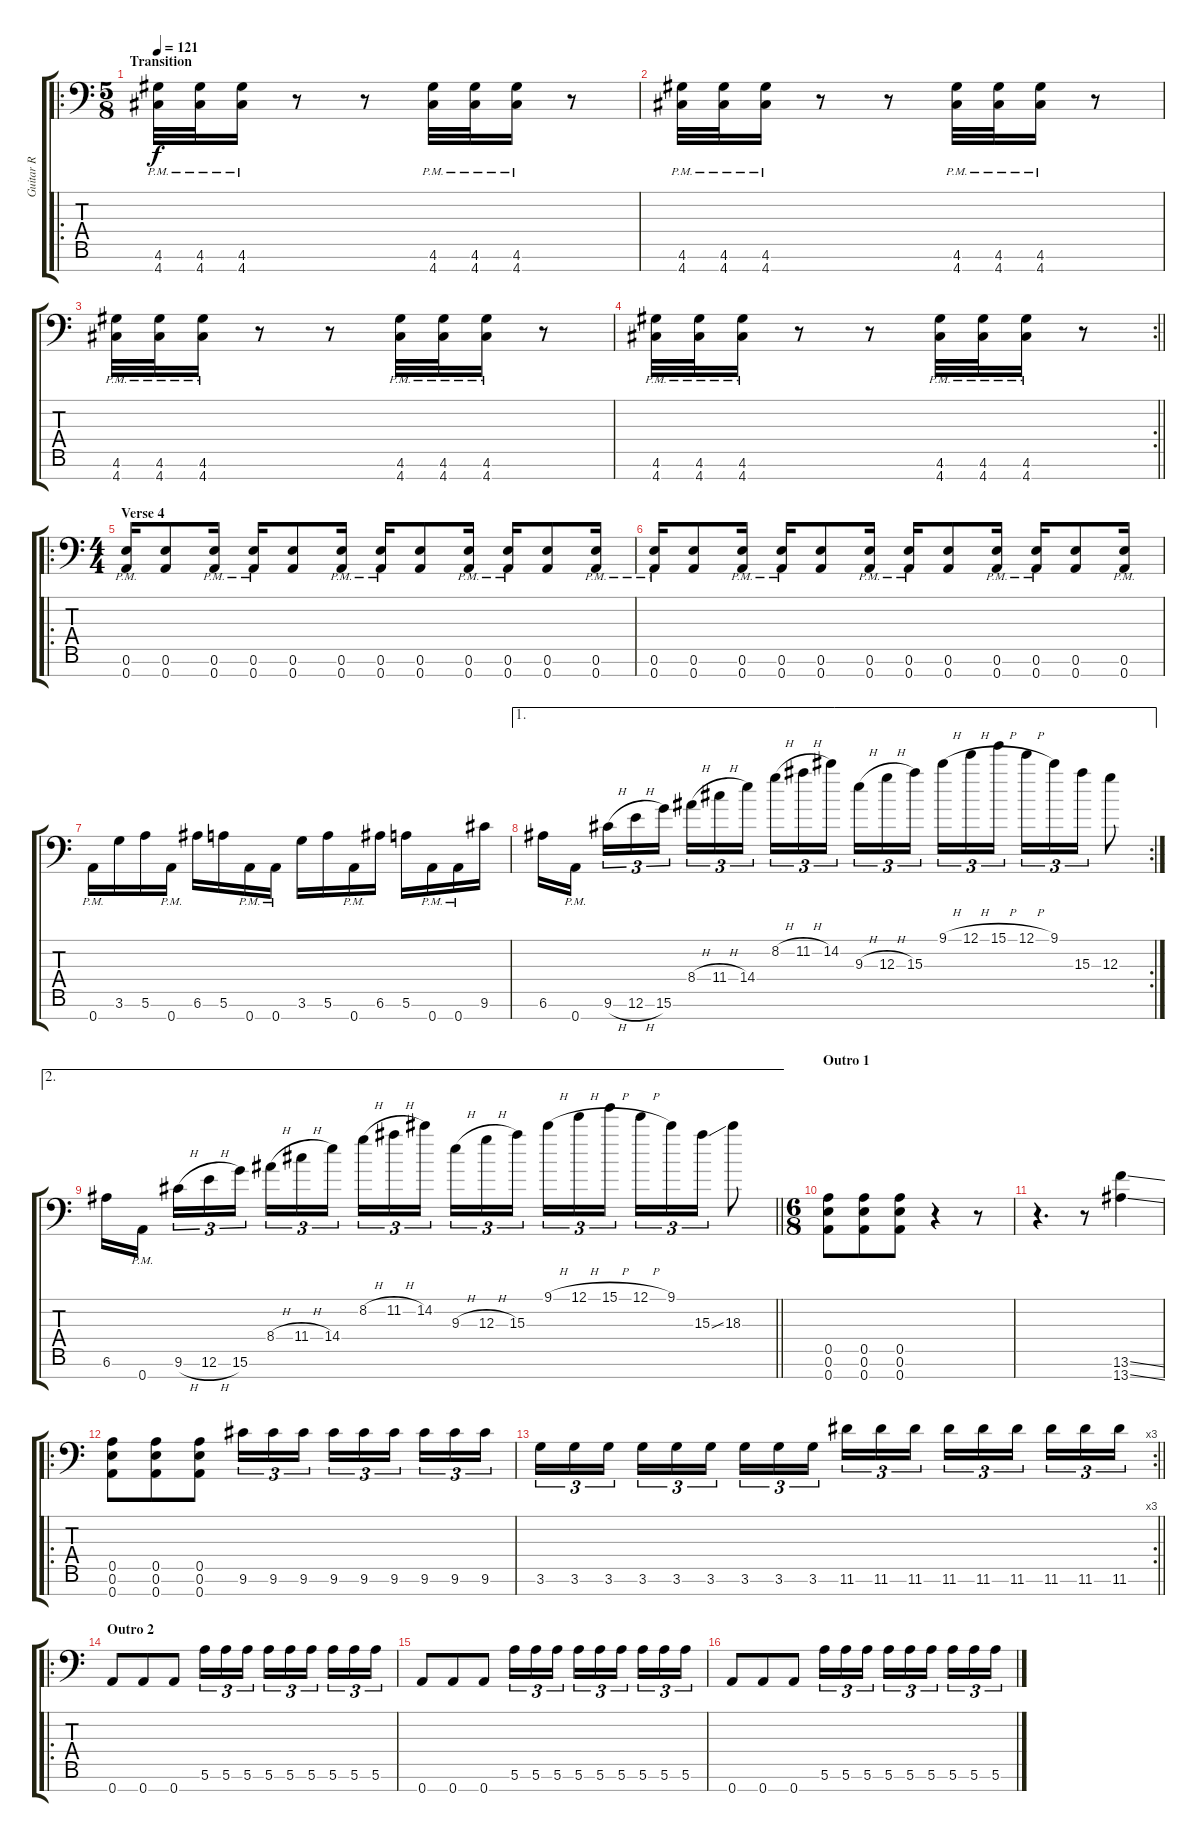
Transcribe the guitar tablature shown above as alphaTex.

\track ("Guitar R" "Guitar R") {instrument overdrivenguitar}
\staff {score tabs}
\tuning (E4 B3 G3 D3 A2 E2 A1) {hide}
\ro
\ts (5 8)
\section ("" "Transition")
\tempo 121
\clef f4
\ks c
(4.6{pm} 4.7{pm}).32{dy f} (4.6{pm} 4.7{pm}).32 (4.6{pm} 4.7{pm}).16 r.8 r.8 (4.6{pm} 4.7{pm}).32 (4.6{pm} 4.7{pm}).32 (4.6{pm} 4.7{pm}).16 r.8 |
(4.6{pm} 4.7{pm}).32 (4.6{pm} 4.7{pm}).32 (4.6{pm} 4.7{pm}).16 r.8 r.8 (4.6{pm} 4.7{pm}).32 (4.6{pm} 4.7{pm}).32 (4.6{pm} 4.7{pm}).16 r.8 |
(4.6{pm} 4.7{pm}).32 (4.6{pm} 4.7{pm}).32 (4.6{pm} 4.7{pm}).16 r.8 r.8 (4.6{pm} 4.7{pm}).32 (4.6{pm} 4.7{pm}).32 (4.6{pm} 4.7{pm}).16 r.8 |
\rc 2
\barLineRight lightlight
(4.6{pm} 4.7{pm}).32 (4.6{pm} 4.7{pm}).32 (4.6{pm} 4.7{pm}).16 r.8 r.8 (4.6{pm} 4.7{pm}).32 (4.6{pm} 4.7{pm}).32 (4.6{pm} 4.7{pm}).16 r.8 |
\ro
\ts (4 4)
\section ("" "Verse 4")
(0.6{pm} 0.7{pm}).16 (0.6 0.7).8 (0.6{pm} 0.7{pm}).16 (0.6{pm} 0.7{pm}).16 (0.6 0.7).8 (0.6{pm} 0.7{pm}).16 (0.6{pm} 0.7{pm}).16 (0.6 0.7).8 (0.6{pm} 0.7{pm}).16 (0.6{pm} 0.7{pm}).16 (0.6 0.7).8 (0.6{pm} 0.7{pm}).16 |
(0.6{pm} 0.7{pm}).16 (0.6 0.7).8 (0.6{pm} 0.7{pm}).16 (0.6{pm} 0.7{pm}).16 (0.6 0.7).8 (0.6{pm} 0.7{pm}).16 (0.6{pm} 0.7{pm}).16 (0.6 0.7).8 (0.6{pm} 0.7{pm}).16 (0.6{pm} 0.7{pm}).16 (0.6 0.7).8 (0.6{pm} 0.7{pm}).16 |
0.7{pm}.16 3.6.16 5.6.16 0.7{pm}.16 6.6.16 5.6.16 0.7{pm}.16 0.7{pm}.16 3.6.16 5.6.16 0.7{pm}.16 6.6.16 5.6.16 0.7{pm}.16 0.7{pm}.16 9.6.16 |
\ae 1
\rc 2
6.6.16 0.7{pm}.16{beam splitsecondary} 9.6{h}.16{tu (3 2)} 12.6{h}.16{tu (3 2)} 15.6.16{tu (3 2)} 8.4{h}.16{tu (3 2)} 11.4{h}.16{tu (3 2)} 14.4.16{tu (3 2) beam splitsecondary} 8.2{h}.16{tu (3 2)} 11.2{h}.16{tu (3 2)} 14.2.16{tu (3 2)} 9.3{h}.16{tu (3 2)} 12.3{h}.16{tu (3 2)} 15.3.16{tu (3 2) beam splitsecondary} 9.1{h}.16{tu (3 2)} 12.1{h}.16{tu (3 2)} 15.1{h}.16{tu (3 2)} 12.1{h}.16{tu (3 2)} 9.1.16{tu (3 2)} 15.3.16{tu (3 2)} 12.3.8 |
\ae 2
\barLineRight lightlight
6.6.16 0.7{pm}.16{beam splitsecondary} 9.6{h}.16{tu (3 2)} 12.6{h}.16{tu (3 2)} 15.6.16{tu (3 2)} 8.4{h}.16{tu (3 2)} 11.4{h}.16{tu (3 2)} 14.4.16{tu (3 2) beam splitsecondary} 8.2{h}.16{tu (3 2)} 11.2{h}.16{tu (3 2)} 14.2.16{tu (3 2)} 9.3{h}.16{tu (3 2)} 12.3{h}.16{tu (3 2)} 15.3.16{tu (3 2) beam splitsecondary} 9.1{h}.16{tu (3 2)} 12.1{h}.16{tu (3 2)} 15.1{h}.16{tu (3 2)} 12.1{h}.16{tu (3 2)} 9.1.16{tu (3 2)} 15.3{ss}.16{tu (3 2)} 18.3.8 |
\ts (6 8)
\section ("" "Outro 1")
(0.5 0.6 0.7).8 (0.5 0.6 0.7).8 (0.5 0.6 0.7).8 r.4 r.8 |
r.4{d} r.8 (13.6{ss} 13.7{ss}).4 |
\ro
(0.5 0.6 0.7).8 (0.5 0.6 0.7).8 (0.5 0.6 0.7).8 9.6.16{tu (3 2)} 9.6.16{tu (3 2)} 9.6.16{tu (3 2) beam splitsecondary} 9.6.16{tu (3 2)} 9.6.16{tu (3 2)} 9.6.16{tu (3 2) beam splitsecondary} 9.6.16{tu (3 2)} 9.6.16{tu (3 2)} 9.6.16{tu (3 2)} |
\rc 3
\barLineRight lightlight
3.6.16{tu (3 2)} 3.6.16{tu (3 2)} 3.6.16{tu (3 2) beam splitsecondary} 3.6.16{tu (3 2)} 3.6.16{tu (3 2)} 3.6.16{tu (3 2) beam splitsecondary} 3.6.16{tu (3 2)} 3.6.16{tu (3 2)} 3.6.16{tu (3 2)} 11.6.16{tu (3 2)} 11.6.16{tu (3 2)} 11.6.16{tu (3 2) beam splitsecondary} 11.6.16{tu (3 2)} 11.6.16{tu (3 2)} 11.6.16{tu (3 2) beam splitsecondary} 11.6.16{tu (3 2)} 11.6.16{tu (3 2)} 11.6.16{tu (3 2)} |
\ro
\section ("" "Outro 2")
0.7.8 0.7.8 0.7.8 5.6.16{tu (3 2)} 5.6.16{tu (3 2)} 5.6.16{tu (3 2) beam splitsecondary} 5.6.16{tu (3 2)} 5.6.16{tu (3 2)} 5.6.16{tu (3 2) beam splitsecondary} 5.6.16{tu (3 2)} 5.6.16{tu (3 2)} 5.6.16{tu (3 2)} |
0.7.8 0.7.8 0.7.8 5.6.16{tu (3 2)} 5.6.16{tu (3 2)} 5.6.16{tu (3 2) beam splitsecondary} 5.6.16{tu (3 2)} 5.6.16{tu (3 2)} 5.6.16{tu (3 2) beam splitsecondary} 5.6.16{tu (3 2)} 5.6.16{tu (3 2)} 5.6.16{tu (3 2)} |
0.7.8 0.7.8 0.7.8 5.6.16{tu (3 2)} 5.6.16{tu (3 2)} 5.6.16{tu (3 2) beam splitsecondary} 5.6.16{tu (3 2)} 5.6.16{tu (3 2)} 5.6.16{tu (3 2) beam splitsecondary} 5.6.16{tu (3 2)} 5.6.16{tu (3 2)} 5.6.16{tu (3 2)}
